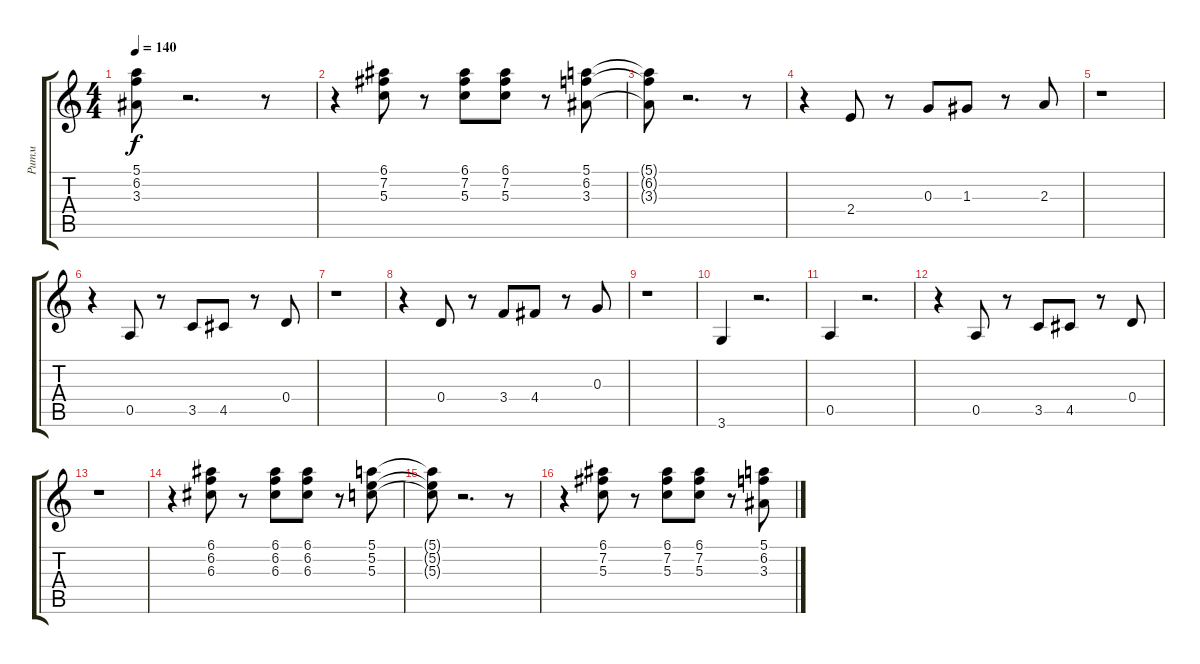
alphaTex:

\track ("Ритм" "Ритм") {instrument electricguitarclean}
\staff {score tabs}
\tuning (E4 B3 G3 D3 A2 E2) {hide}
\ts (4 4)
\tempo 140
\clef g2
\ks c
(5.1{t} 6.2{t} 3.3{t}).8{dy f} r.2{d} r.8 |
r.4 (6.1 7.2 5.3).8 r.8 (6.1 7.2 5.3).8 (6.1 7.2 5.3).8 r.8 (5.1 6.2 3.3).8 |
(5.1{t} 6.2{t} 3.3{t}).8 r.2{d} r.8 |
r.4 2.4.8 r.8 0.3.8 1.3.8 r.8 2.3.8 |
r.1 |
r.4 0.5.8 r.8 3.5.8 4.5.8 r.8 0.4.8 |
r.1 |
r.4 0.4.8 r.8 3.4.8 4.4.8 r.8 0.3.8 |
r.1 |
3.6.4 r.2{d} |
0.5.4 r.2{d} |
r.4 0.5.8 r.8 3.5.8 4.5.8 r.8 0.4.8 |
r.1 |
r.4 (6.1 6.2 6.3).8 r.8 (6.1 6.2 6.3).8 (6.1 6.2 6.3).8 r.8 (5.1 5.2 5.3).8 |
(5.1{t} 5.2{t} 5.3{t}).8 r.2{d} r.8 |
r.4 (6.1 7.2 5.3).8 r.8 (6.1 7.2 5.3).8 (6.1 7.2 5.3).8 r.8 (5.1 6.2 3.3).8
